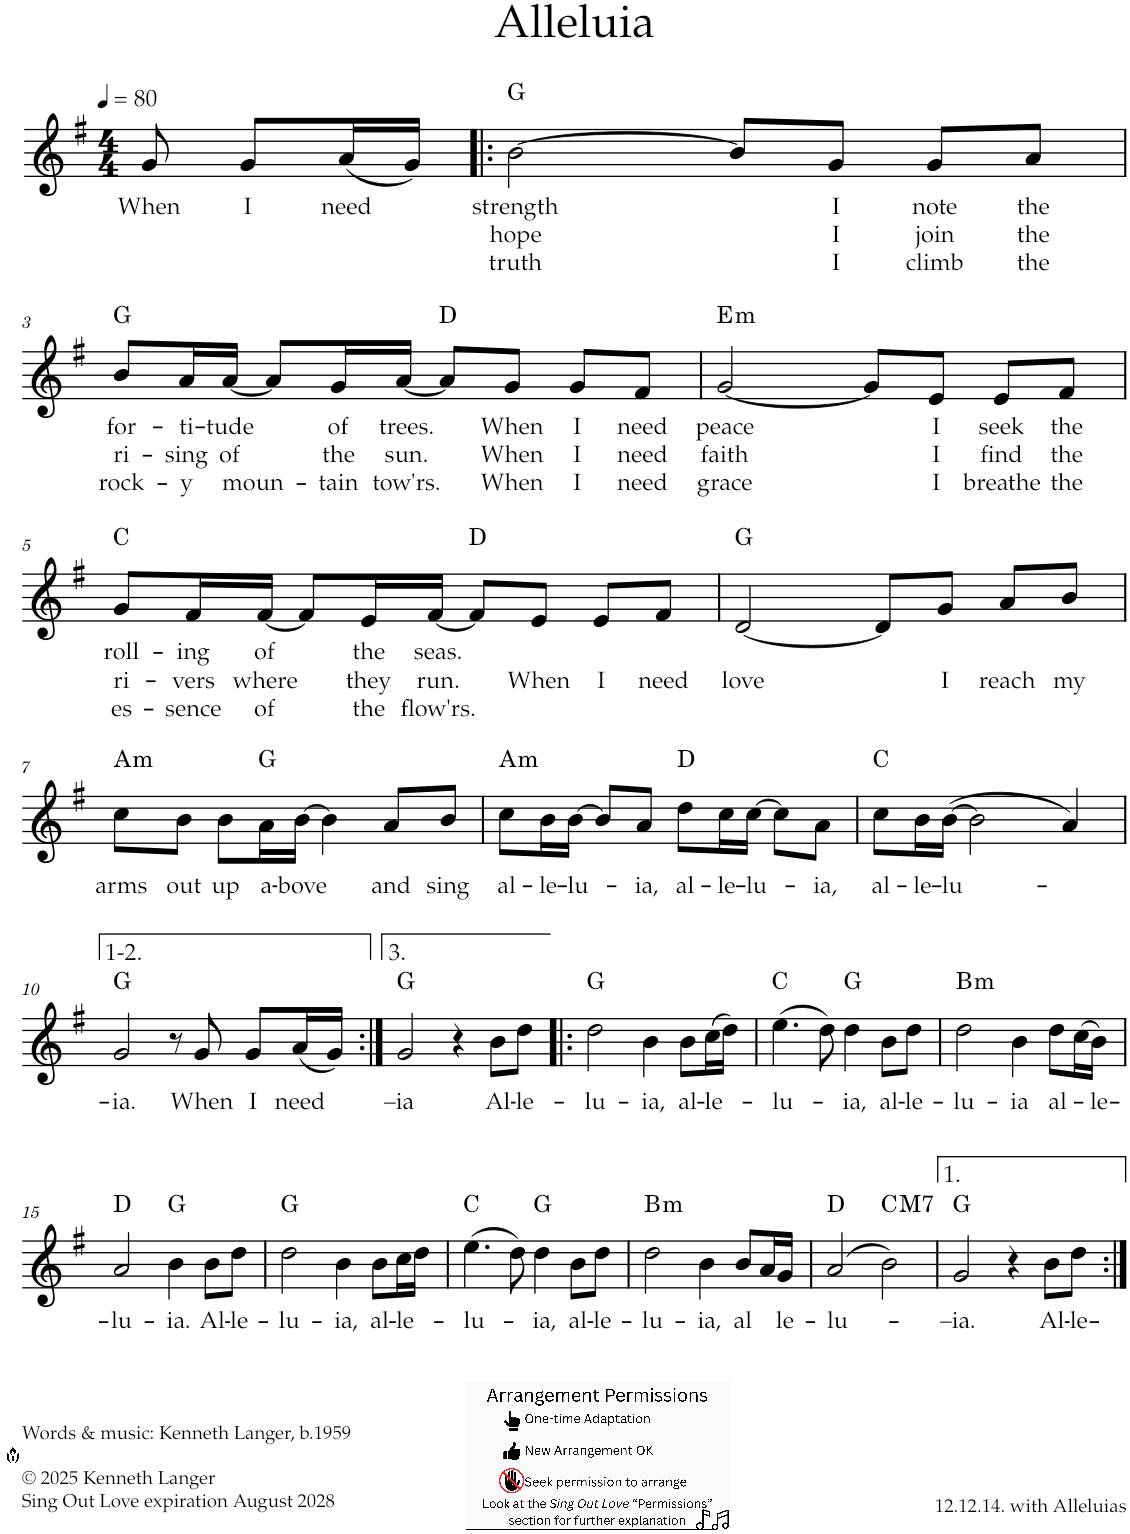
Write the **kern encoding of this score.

**kern	**text	**text	**text	**harte
*part1	*part1	*part1	*part1	*part1
*staff1	*staff1	*staff1	*staff1	*
*I"Violin	*	*	*	*
*I'Vln.	*	*	*	*
*clefG2	*	*	*	*
*k[f#]	*	*	*	*
*M4/4	*	*	*	*
*MM80	*	*	*	*
=1	=1	=1	=1	=1
!	!LO:LY:b	!	!	!
8g/	When	.	.	.
!	!LO:LY:b	!	!	!
8g/L	I	.	.	.
!	!LO:LY:b	!	!	!
(<16a/L	need	.	.	.
16g/JJ)	.	.	.	.
=2!|:	=2!|:	=2!|:	=2!|:	=2!|:
!	!LO:LY:b	!LO:LY:b	!LO:LY:b	!
[2b\	strength	hope	truth	G:maj
8b/L]	.	.	.	.
!	!LO:LY:b	!LO:LY:b	!LO:LY:b	!
8g/J	I	I	I	.
!	!LO:LY:b	!LO:LY:b	!LO:LY:b	!
8g/L	note	join	climb	.
!	!LO:LY:b	!LO:LY:b	!LO:LY:b	!
8a/J	the	the	the	.
!!LO:LB:g=z
=3	=3	=3	=3	=3
!	!LO:LY:b	!LO:LY:b	!LO:LY:b	!
8b/L	for-	ri-	rock-	G:maj
!	!LO:LY:b	!LO:LY:b	!LO:LY:b	!
16a/L	-ti-	-sing	-y	.
!	!LO:LY:b	!LO:LY:b	!LO:LY:b	!
[<16a/JJ	-tude	of	moun-	.
8a/L]	.	.	.	.
!	!LO:LY:b	!LO:LY:b	!LO:LY:b	!
16g/L	of	the	-tain	.
!	!LO:LY:b	!LO:LY:b	!LO:LY:b	!
[<16a/JJ	trees.	sun.	tow'rs.	.
8a/L]	.	.	.	D:maj
!	!LO:LY:b	!LO:LY:b	!LO:LY:b	!
8g/J	When	When	When	.
!	!LO:LY:b	!LO:LY:b	!LO:LY:b	!
8g/L	I	I	I	.
!	!LO:LY:b	!LO:LY:b	!LO:LY:b	!
8f#/J	need	need	need	.
=4	=4	=4	=4	=4
!	!LO:LY:b	!LO:LY:b	!LO:LY:b	!LO:H:kt=m
[<2g/	peace	faith	grace	E:min
8g/L]	.	.	.	.
!	!LO:LY:b	!LO:LY:b	!LO:LY:b	!
8e/J	I	I	I	.
!	!LO:LY:b	!LO:LY:b	!LO:LY:b	!
8e/L	seek	ﬁnd	breathe	.
!	!LO:LY:b	!LO:LY:b	!LO:LY:b	!
8f#/J	the	the	the	.
!!LO:LB:g=z
=5	=5	=5	=5	=5
!	!LO:LY:b	!LO:LY:b	!LO:LY:b	!
8g/L	roll-	ri-	es-	C:maj
!	!LO:LY:b	!LO:LY:b	!LO:LY:b	!
16f#/L	-ing	-vers	-sence	.
!	!LO:LY:b	!LO:LY:b	!LO:LY:b	!
[<16f#/JJ	of	where	of	.
8f#/L]	.	.	.	.
!	!LO:LY:b	!LO:LY:b	!LO:LY:b	!
16e/L	the	they	the	.
!	!LO:LY:b	!LO:LY:b	!LO:LY:b	!
[<16f#/JJ	seas.	run.	flow'rs.	.
8f#/L]	.	.	.	D:maj
!	!	!LO:LY:b	!	!
8e/J	.	When	.	.
!	!	!LO:LY:b	!	!
8e/L	.	I	.	.
!	!	!LO:LY:b	!	!
8f#/J	.	need	.	.
=6	=6	=6	=6	=6
!	!	!LO:LY:b	!	!
[<2d/	.	love	.	G:maj
8d/L]	.	.	.	.
!	!	!LO:LY:b	!	!
8g/J	.	I	.	.
!	!	!LO:LY:b	!	!
8a/L	.	reach	.	.
!	!	!LO:LY:b	!	!
8b/J	.	my	.	.
!!LO:LB:g=z
=7	=7	=7	=7	=7
!	!LO:LY:b	!	!	!LO:H:kt=m
8cc\L	arms	.	.	A:min
!	!LO:LY:b	!	!	!
8b\J	out	.	.	.
!	!LO:LY:b	!	!	!
8b\L	up	.	.	.
!	!LO:LY:b	!	!	!
16a\L	a-	.	.	G:maj
!	!LO:LY:b	!	!	!
[16b\JJ	-bove	.	.	.
4b\]	.	.	.	.
!	!LO:LY:b	!	!	!
8a/L	and	.	.	.
!	!LO:LY:b	!	!	!
8b/J	sing	.	.	.
=8	=8	=8	=8	=8
!	!LO:LY:b	!	!	!LO:H:kt=m
8cc\L	al-	.	.	A:min
!	!LO:LY:b	!	!	!
16b\L	-le-	.	.	.
!	!LO:LY:b	!	!	!
[>16b\JJ	-lu-	.	.	.
8b/L]	.	.	.	.
!	!LO:LY:b	!	!	!
8a/J	-ia,	.	.	.
!	!LO:LY:b	!	!	!
8dd\L	al-	.	.	D:maj
!	!LO:LY:b	!	!	!
16cc\L	-le-	.	.	.
!	!LO:LY:b	!	!	!
[>16cc\JJ	-lu-	.	.	.
8cc\L]	.	.	.	.
!	!LO:LY:b	!	!	!
8a\J	-ia,	.	.	.
=9	=9	=9	=9	=9
!	!LO:LY:b	!	!	!
8cc\L	al-	.	.	C:maj
!	!LO:LY:b	!	!	!
16b\L	-le-	.	.	.
!	!LO:LY:b	!	!	!
([>16b\JJ	-lu-	.	.	.
2b\]	.	.	.	.
4a/)	.	.	.	.
!!LO:LB:g=z
=10	=10	=10	=10	=10
!	!LO:LY:b	!	!	!
2g/	-ia.	.	.	G:maj
8r	.	.	.	.
!	!LO:LY:b	!	!	!
8g/	When	.	.	.
!	!LO:LY:b	!	!	!
8g/L	I	.	.	.
!	!LO:LY:b	!	!	!
(16a/L	need	.	.	.
16g/JJ)	.	.	.	.
=11:|!	=11:|!	=11:|!	=11:|!	=11:|!
!	!LO:LY:b	!	!	!
2g/	–ia	.	.	G:maj
4r	.	.	.	.
!	!LO:LY:b	!	!	!
8b\L	Al-	.	.	.
!	!LO:LY:b	!	!	!
8dd\J	-le-	.	.	.
=12!|:	=12!|:	=12!|:	=12!|:	=12!|:
!	!LO:LY:b	!	!	!
2dd\	-lu-	.	.	G:maj
!	!LO:LY:b	!	!	!
4b\	-ia,	.	.	.
!	!LO:LY:b	!	!	!
8b\L	al-	.	.	.
!	!LO:LY:b	!	!	!
(16cc\L	-le-	.	.	.
16dd\JJ)	.	.	.	.
=13	=13	=13	=13	=13
!	!LO:LY:b	!	!	!
(>4.ee\	-lu-	.	.	C:maj
8dd\)	.	.	.	.
!	!LO:LY:b	!	!	!
4dd\	-ia,	.	.	G:maj
!	!LO:LY:b	!	!	!
8b\L	al-	.	.	.
!	!LO:LY:b	!	!	!
8dd\J	-le-	.	.	.
=14	=14	=14	=14	=14
!	!LO:LY:b	!	!	!LO:H:kt=m
2dd\	-lu-	.	.	B:min
!	!LO:LY:b	!	!	!
4b\	-ia	.	.	.
!	!LO:LY:b	!	!	!
8dd\L	al-	.	.	.
(>16cc\L	.	.	.	.
!	!LO:LY:b	!	!	!
16b\JJ)	-le-	.	.	.
!!LO:LB:g=z
=15	=15	=15	=15	=15
!	!LO:LY:b	!	!	!
2a/	-lu-	.	.	D:maj
!	!LO:LY:b	!	!	!
4b\	-ia.	.	.	G:maj
!	!LO:LY:b	!	!	!
8b\L	Al-	.	.	.
!	!LO:LY:b	!	!	!
8dd\J	-le-	.	.	.
=16	=16	=16	=16	=16
!	!LO:LY:b	!	!	!
2dd\	-lu-	.	.	G:maj
!	!LO:LY:b	!	!	!
4b\	-ia,	.	.	.
!	!LO:LY:b	!	!	!
8b\L	al-	.	.	.
!	!LO:LY:b	!	!	!
16cc\L	-le-	.	.	.
16dd\JJ	.	.	.	.
=17	=17	=17	=17	=17
!	!LO:LY:b	!	!	!
(>4.ee\	-lu-	.	.	C:maj
8dd\)	.	.	.	.
!	!LO:LY:b	!	!	!
4dd\	-ia,	.	.	G:maj
!	!LO:LY:b	!	!	!
8b\L	-al-	.	.	.
!	!LO:LY:b	!	!	!
8dd\J	-le-	.	.	.
=18	=18	=18	=18	=18
!	!LO:LY:b	!	!	!LO:H:kt=m
2dd\	-lu-	.	.	B:min
!	!LO:LY:b	!	!	!
4b\	-ia,	.	.	.
!	!LO:LY:b	!	!	!
8b/L	-al	.	.	.
16a/L	.	.	.	.
!	!LO:LY:b	!	!	!
16g/JJ	le-	.	.	.
=19	=19	=19	=19	=19
!	!LO:LY:b	!	!	!
(>2a/	-lu-	.	.	D:maj
!	!	!	!	!LO:H:kt=M7
2b\)	.	.	.	C:maj7
=20	=20	=20	=20	=20
!	!LO:LY:b	!	!	!
2g/	–ia.	.	.	G:maj
4r	.	.	.	.
!	!LO:LY:b	!	!	!
8b\L	Al-	.	.	.
!	!LO:LY:b	!	!	!
8dd\J	-le-	.	.	.
=:|!	=:|!	=:|!	=:|!	=:|!
*-	*-	*-	*-	*-
